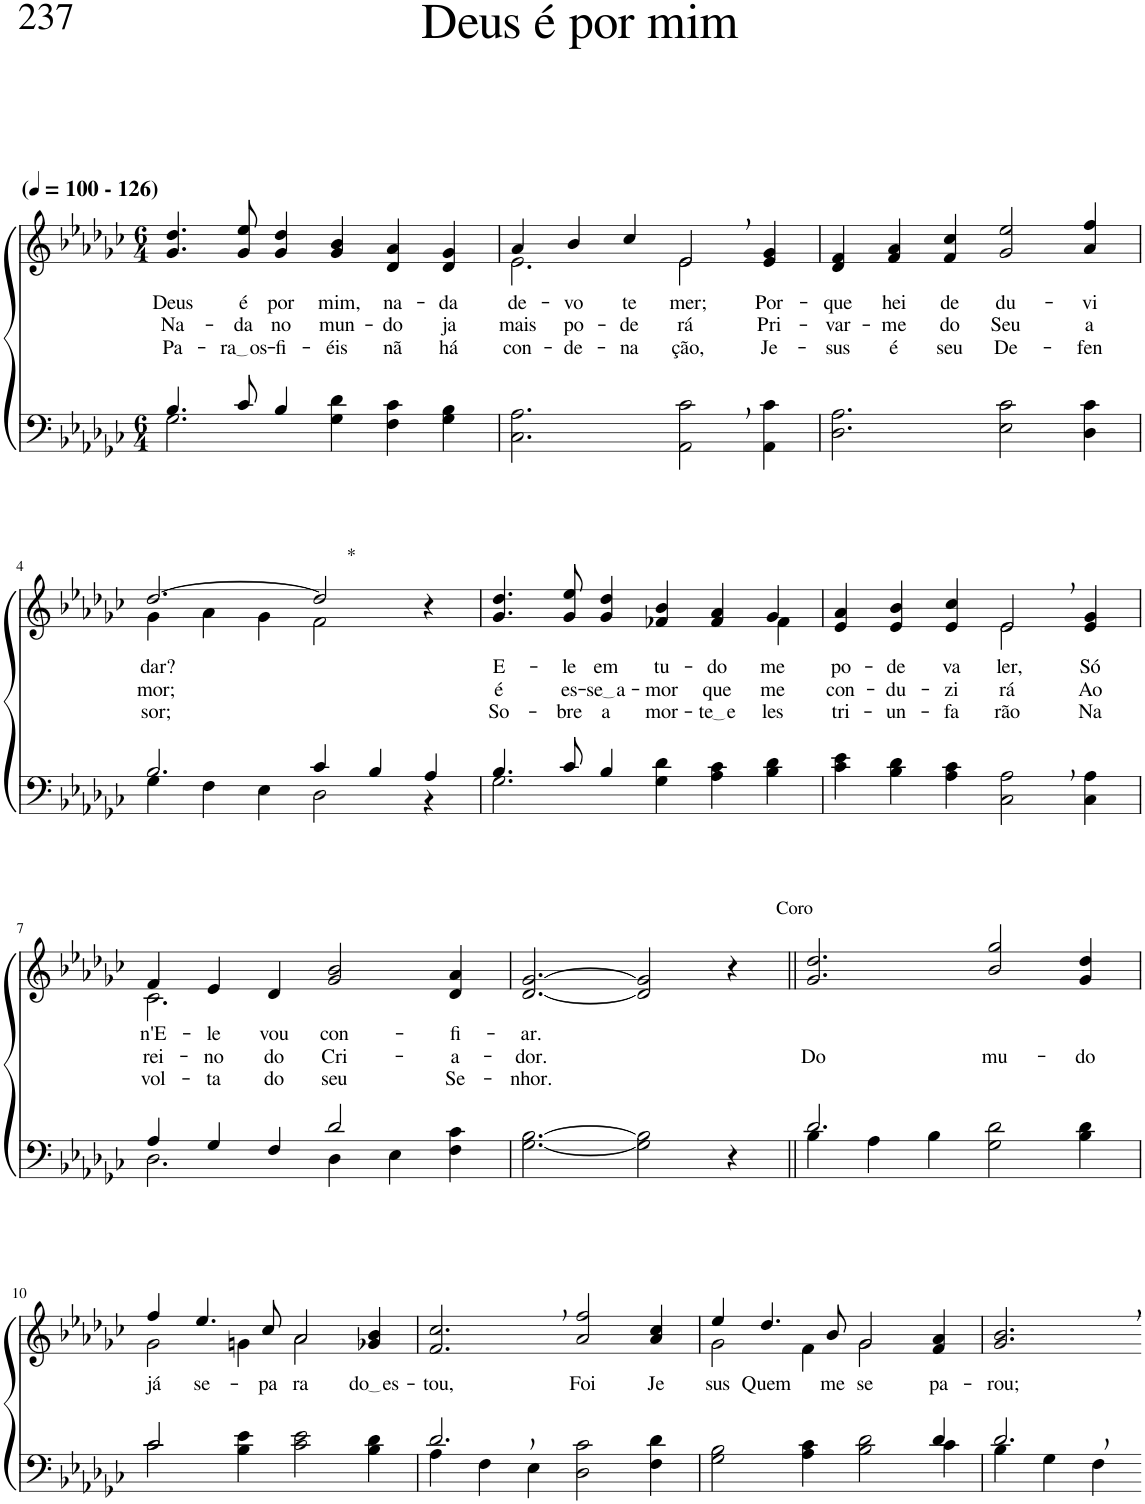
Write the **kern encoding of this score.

**kern	**kern	**text	**text	**text
*part2	*part1	*part1	*part1	*part1
*staff2	*staff1	*staff1	*staff1	*staff1
*I"Parte III e IV	*I"Parte I e II	*	*	*
*clefF4	*clefG2	*	*	*
*Trd2c3	*Trd2c3	*	*	*
*k[b-e-a-d-g-c-]	*k[b-e-a-d-g-c-]	*	*	*
*M6/4	*M6/4	*	*	*
*MM100	*MM100	*	*	*
=1	=1	=1	=1	=1
*^	*	*	*	*
!	!	!LO:TX:a:B:t=(	!	!	!
!	!	!LO:TX:a:B:t=- 126)	!	!	!
!	!	!	!LO:LY:b	!LO:LY:b	!LO:LY:b
4.B-/	2.G-\	4.g-/ 4.dd-/	Deus	Na-	Pa-
!	!	!	!LO:LY:b	!LO:LY:b	!LO:LY:b
8c-/	.	8g-/ 8ee-/	é	-da	ra os
!	!	!	!LO:LY:b	!LO:LY:b	!LO:LY:b
4B-/	.	4g-/ 4dd-/	por	no	-fi-
!	!	!	!LO:LY:b	!LO:LY:b	!LO:LY:b
4G-\ 4d-\	2.ryy	4g-/ 4b-/	mim,	mun-	-éis
!	!	!	!LO:LY:b	!LO:LY:b	!LO:LY:b
4F\ 4c-\	.	4d-/ 4a-/	na-	-do	nã
!	!	!	!LO:LY:b	!LO:LY:b	!LO:LY:b
4G-\ 4B-\	.	4d-/ 4g-/	-da	ja-	há
*v	*v	*	*	*	*
=2	=2	=2	=2	=2
*	*^	*	*	*
!	!	!	!LO:LY:b	!LO:LY:b	!LO:LY:b
2.C-\ 2.A-\	4a-/	2.e-\	de-	-mais	con-
!	!	!	!LO:LY:b	!LO:LY:b	!LO:LY:b
.	4b-/	.	-vo	po-	-de-
!	!	!	!LO:LY:b	!LO:LY:b	!LO:LY:b
.	4cc-/	.	te-	-de-	-na-
!	!	!	!LO:LY:b	!LO:LY:b	!LO:LY:b
2AA-\, 2c-\,	2e-,/	2e-\	-mer;	-rá	-ção,
!	!	!	!LO:LY:b	!LO:LY:b	!LO:LY:b
4AA-\ 4c-\	4e-/ 4g-/	4ryy	Por-	Pri-	Je-
=3	=3	=3	=3	=3	=3
!	!	!	!LO:LY:b	!LO:LY:b	!LO:LY:b
*	*v	*v	*	*	*
2.D-\ 2.A-\	4d-/ 4f/	-que	-var-	-sus
!	!	!LO:LY:b	!LO:LY:b	!LO:LY:b
.	4f/ 4a-/	hei	-me	é
!	!	!LO:LY:b	!LO:LY:b	!LO:LY:b
.	4f/ 4cc-/	de	do	seu
!	!	!LO:LY:b	!LO:LY:b	!LO:LY:b
2E-\ 2c-\	2g-/ 2ee-/	du-	Seu	De-
!	!	!LO:LY:b	!LO:LY:b	!LO:LY:b
4D-\ 4c-\	4a-/ 4ff/	-vi-	a-	-fen-
!!LO:LB:g=z
=4	=4	=4	=4	=4
*^	*^	*	*	*
!	!	!	!	!LO:LY:b	!LO:LY:b	!LO:LY:b
2.B-/	4G-\	[2.dd-/	4g-\	-dar?	-mor;	-sor;
.	4F\	.	4a-\	.	.	.
.	4E-\	.	4g-\	.	.	.
!	!	!LO:TX:a:t=*	!	!	!	!
4c-/	2D-\	2dd-/]	2f\	.	.	.
4B-/	.	.	.	.	.	.
4A-/	4r	4r	4ryy	.	.	.
=5	=5	=5	=5	=5	=5	=5
!	!	!	!	!LO:LY:b	!LO:LY:b	!LO:LY:b
4.B-/	2.G-\	4.g-/ 4.dd-/	4ryy	E-	é	So-
!	!	!	!	!LO:LY:b	!LO:LY:b	!LO:LY:b
*	*	*v	*v	*	*	*
8c-/	.	8g-/ 8ee-/	-le	es-	-bre
!	!	!	!LO:LY:b	!LO:LY:b	!LO:LY:b
4B-/	.	4g-/ 4dd-/	em	se a	a
!	!	!	!LO:LY:b	!LO:LY:b	!LO:LY:b
2.ryy	4G-\ 4d-\	4f-X/ 4b-/	tu-	-mor	mor-
!	!	!	!LO:LY:b	!LO:LY:b	!LO:LY:b
.	4A-\ 4c-\	4f-/ 4a-/	-do	que	te e
*	*	*^	*	*	*
!	!	!	!	!LO:LY:b	!LO:LY:b	!LO:LY:b
.	4B-\ 4d-\	4g-/	4f-\	me	me	-les
=6	=6	=6	=6	=6	=6	=6
!	!	!	!	!LO:LY:b	!LO:LY:b	!LO:LY:b
*v	*v	*	*	*	*	*
4c-\ 4e-\	4e-/ 4a-/	2.ryy	po-	con-	tri-
!	!	!	!LO:LY:b	!LO:LY:b	!LO:LY:b
4B-\ 4d-\	4e-/ 4b-/	.	-de	-du-	-un-
!	!	!	!LO:LY:b	!LO:LY:b	!LO:LY:b
4A-\ 4c-\	4e-/ 4cc-/	.	va-	-zi-	-fa-
!	!	!	!LO:LY:b	!LO:LY:b	!LO:LY:b
2C-\, 2A-\,	2e-,/	2e-\	-ler,	-rá	-rão
!	!	!	!LO:LY:b	!LO:LY:b	!LO:LY:b
4C-\ 4A-\	4e-/ 4g-/	4ryy	Só	Ao	Na
!!LO:LB:g=z	!!
=7	=7	=7	=7	=7	=7
*^	*	*	*	*	*
!	!	!	!	!LO:LY:b	!LO:LY:b	!LO:LY:b
4A-/	2.D-\	4f/	2.c-\	n'E-	rei-	vol-
!	!	!	!	!LO:LY:b	!LO:LY:b	!LO:LY:b
4G-/	.	4e-/	.	-le	-no	ta
!	!	!	!	!LO:LY:b	!LO:LY:b	!LO:LY:b
4F/	.	4d-/	.	vou	do	do
!	!	!	!	!LO:LY:b	!LO:LY:b	!LO:LY:b
2d-/	4D-\	2g-/ 2b-/	2.ryy	con-	Cri-	seu
.	4E-\	.	.	.	.	.
!	!	!	!	!LO:LY:b	!LO:LY:b	!LO:LY:b
4ryy	4F\ 4c-\	4d-/ 4a-/	.	-fi-	-a-	Se-
*	*	*v	*v	*	*	*
=8	=8	=8	=8	=8	=8
!	!	!	!LO:LY:b	!LO:LY:b	!LO:LY:b
*v	*v	*	*	*	*
[2.G-\ [2.B-\	[2.d-/ [2.g-/	-ar.	-dor.	-nhor.
2G-\] 2B-\]	2d-/] 2g-/]	.	.	.
!	!LO:TX:a:t=Coro	!	!	!
4r	4r	.	.	.
=9||	=9||	=9||	=9||	=9||
*^	*	*	*	*
!	!	!	!	!LO:LY:b	!
2.d-/	4B-\	2.g-/ 2.dd-/	.	Do	.
.	4A-\	.	.	.	.
.	4B-\	.	.	.	.
!	!	!	!	!LO:LY:b	!
2.ryy	2G-\ 2d-\	2b-/ 2gg-/	.	mu-	.
!	!	!	!	!LO:LY:b	!
.	4B-\ 4d-\	4g-/ 4dd-/	.	-do	.
!!LO:LB:g=z
=10	=10	=10	=10	=10	=10
*	*	*^	*	*	*
!	!	!	!	!LO:LY:b	!	!
2c-\	2c-/	4ff/	2g-\	já	.	.
!	!	!	!	!LO:LY:b	!	!
.	.	4.ee-/	.	se-	.	.
4B-\ 4e-\	1ryy	.	4gn\	.	.	.
!	!	!	!	!LO:LY:b	!	!
.	.	8cc-/	.	-pa-	.	.
!	!	!	!	!LO:LY:b	!	!
2c-\ 2e-\	.	2a-/	2a-\	-ra-	.	.
!	!	!	!	!LO:LY:b	!	!
4B-\ 4d-\	.	4g-X/ 4b-/	4ryy	do es	.	.
=11	=11	=11	=11	=11	=11	=11
!	!	!	!	!LO:LY:b	!	!
*	*	*v	*v	*	*	*
2.d-,/	4A-\	2.f/, 2.cc-/,	-tou,	.	.
.	4F\	.	.	.	.
.	4E-\	.	.	.	.
!	!	!	!LO:LY:b	!	!
4ryy	2D-\ 2c-\	2a-/ 2ff/	Foi	.	.
2ryy	.	.	.	.	.
!	!	!	!LO:LY:b	!	!
.	4F\ 4d-\	4a-/ 4cc-/	Je-	.	.
=12	=12	=12	=12	=12	=12
*	*	*^	*	*	*
!	!	!	!	!LO:LY:b	!	!
1ryy	2G-\ 2B-\	4ee-/	2g-\	sus	.	.
!	!	!	!	!LO:LY:b	!	!
.	.	4.dd-/	.	Quem	.	.
.	4A-\ 4c-\	.	4f\	.	.	.
!	!	!	!	!LO:LY:b	!	!
.	.	8b-/	.	me	.	.
!	!	!	!	!LO:LY:b	!	!
.	2B-\ 2d-\	2g-/	2g-\	se-	.	.
4ryy	.	.	.	.	.	.
!	!	!	!	!LO:LY:b	!	!
4d-/	4c-\	4f/ 4a-/	4ryy	pa-	.	.
=13	=13	=13	=13	=13	=13	=13
!	!	!	!	!LO:LY:b	!	!
*	*	*v	*v	*	*	*
2.d-,/	4B-\	2.g-/, 2.b-/,	-rou;	.	.
.	4G-\	.	.	.	.
.	4F\	.	.	.	.
*v	*v	*	*	*	*
=-	=-	=-	=-	=-
*-	*-	*-	*-	*-
